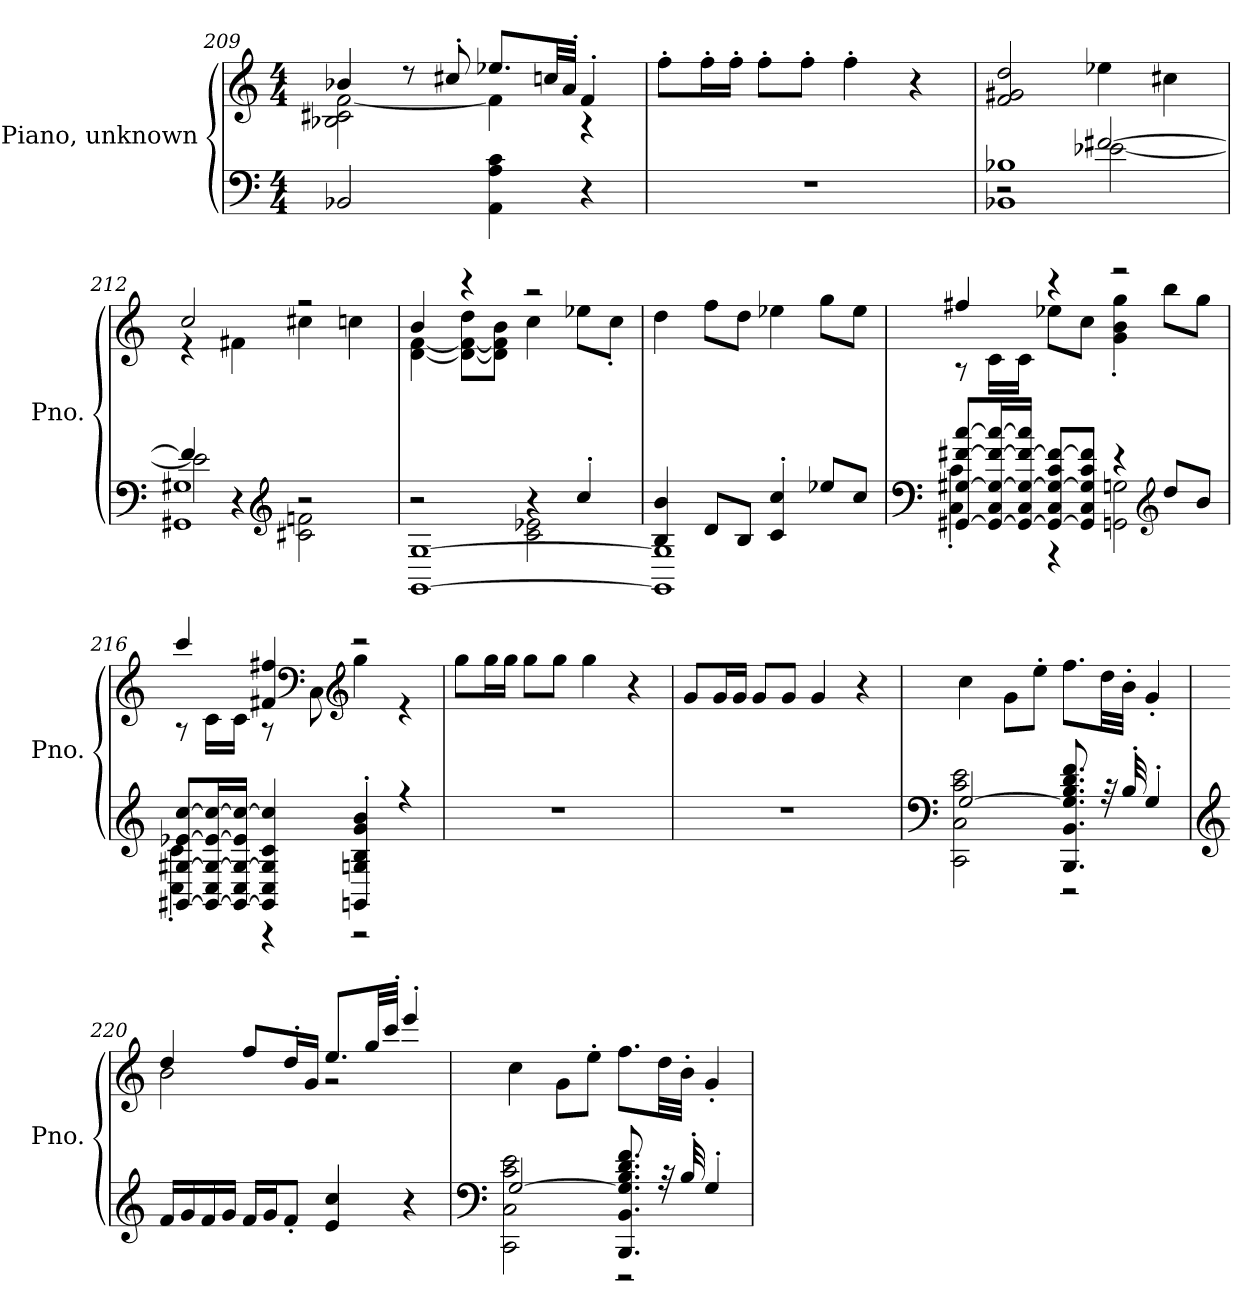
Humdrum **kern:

**kern	**kern
*part1	*part1
*staff2	*staff1
*I"Piano, unknown	*
*I'Pno.	*
*clefF4	*clefG2
*k[]	*k[]
*M4/4	*M4/4
=209	=209
*	*^
2BB-X/	4b-X/	2B-X\ 2c#X\ [2f\
.	8r	.
.	8cc#X'/	.
4AA\ 4A\ 4c\	8.ee-X/L	4f\]
.	32ccn/LL	.
.	32a'/JJJ	.
4r	4f'/	4r
*	*v	*v
=210	=210
1r	8ff'\L
.	16ff'\L
.	16ff'\JJ
.	8ff'\L
.	8ff'\J
.	4ff'\
.	4r
=211	=211
*^	*
*	*^	*
2r	2r	1BB-X 1B-X	2f/ 2g#X/ 2dd/
[2f#X/	[2e-X\	.	4ee-X\
.	.	.	4cc#X\
=212	=212	=212	=212
*	*	*	*^
4f#/]	2e-\]	1GG#X 1G#X	2cc/	4r
4r	.	.	.	4f#X\
*clefG2	*	*	*	*
2r	2c#X\ 2fn\	.	2r	4cc#X\
.	.	.	.	4ccn\
!!LO:LB:g=z	!!
=213	=213	=213	=213	=213
2r	2r	[1GG [1G	4b/	[4d\ [4f\
.	.	.	4r	8d\_ 8f\_ 8dd\L
.	.	.	.	8d\] 8f\] 8b\J
4r	2c\ 2e-X\	.	2r	4cc\
4cc'/	.	.	.	8ee-X\L
.	.	.	.	8cc'\J
*	*v	*v	*	*
*	*	*v	*v
=214	=214	=214
4B/ 4b/	1GG] 1G]	4dd\
8d/L	.	8ff\L
8B/J	.	8dd\J
4c/' 4cc/'	.	4ee-X\
8ee-X/L	.	8gg\L
8cc/J	.	8ee-\J
=215	=215	=215
*clefF4	*	*
*	*	*^
[8GG#X/ [8G#X/ [8f#X/ [8cc/L	4C\' 4c\'	4ff#X/	8r
16GG#/_ 16C/ 16G#/_ 16f#/_ 16cc/_L	.	.	16c\LL
16GG#/_ 16C/ 16G#/_ 16f#/_ 16cc/]JJ	.	.	16c\JJ
8GG#/_ 8C/ 8G#/_ 8c/ 8f#/_L	4r	4r	8ee-X\L
8GG#/] 8C/ 8G#/] 8c/ 8f#/]J	.	.	8cc\J
4r	2GGn\ 2Gn\	2r	4g\' 4b\' 4gg\'
*clefG2	*	*	*
8dd/L	.	.	8bb\L
8b/J	.	.	8gg\J
!!LO:LB:g=z	!!
=216	=216	=216	=216
[8GG#X/ [8G#X/ [8e-X/ [8cc/L	4C\' 4c\'	4ccc/	8r
16GG#/_ 16C/ 16G#/_ 16e-/_ 16cc/_L	.	.	16c\LL
16GG#/_ 16C/ 16G#/_ 16e-/] 16cc/_JJ	.	.	16c\JJ
4GG#/] 4C/ 4G#/] 4c/ 4cc/]	4r	4f#X/ 4ff#X/	8r
*	*	*clefF4	*
.	.	.	8C\
*	*	*clefG2	*
4GGn/' 4Gn/' 4B/' 4g/' 4b/'	2r	2r	4gg\
4r	.	.	4r
*v	*v	*	*
*	*v	*v
=217	=217
1r	8gg\L
.	16gg\L
.	16gg\JJ
.	8gg\L
.	8gg\J
.	4gg\
.	4r
=218	=218
1r	8g/L
.	16g/L
.	16g/JJ
.	8g/L
.	8g/J
.	4g/
.	4r
=219	=219
*clefF4	*
*^	*
[2G/	2CC\ 2C\ 2c\ 2e\	4cc\
.	.	8g\L
.	.	8ee'\J
8.BBB/ 8.BB/ 8.G/] 8.B/ 8.d/ 8.f/	2r	8.ff\L
32r	.	32dd\LL
32B'/	.	32b'\JJJ
4G'/	.	4g'/
*v	*v	*
!!LO:LB:g=z
=220	=220
*clefG2	*
*	*^
16f/LL	4dd/	2b\
16g/	.	.
16f/	.	.
16g/JJ	.	.
16f/LL	8ff/L	.
16g/J	.	.
8f'/J	16dd'/L	.
.	16g/JJ	.
4e/ 4cc/	8.ee/L	2r
.	32gg/LL	.
.	32ccc'/JJJ	.
4r	4eee'/	.
*	*v	*v
=221	=221
*clefF4	*
*^	*
[2G/	2CC\ 2C\ 2c\ 2e\	4cc\
.	.	8g\L
.	.	8ee'\J
8.BBB/ 8.BB/ 8.G/] 8.B/ 8.d/ 8.f/	2r	8.ff\L
32r	.	32dd\LL
32B'/	.	32b'\JJJ
4G'/	.	4g'/
*v	*v	*
=	=
*-	*-
